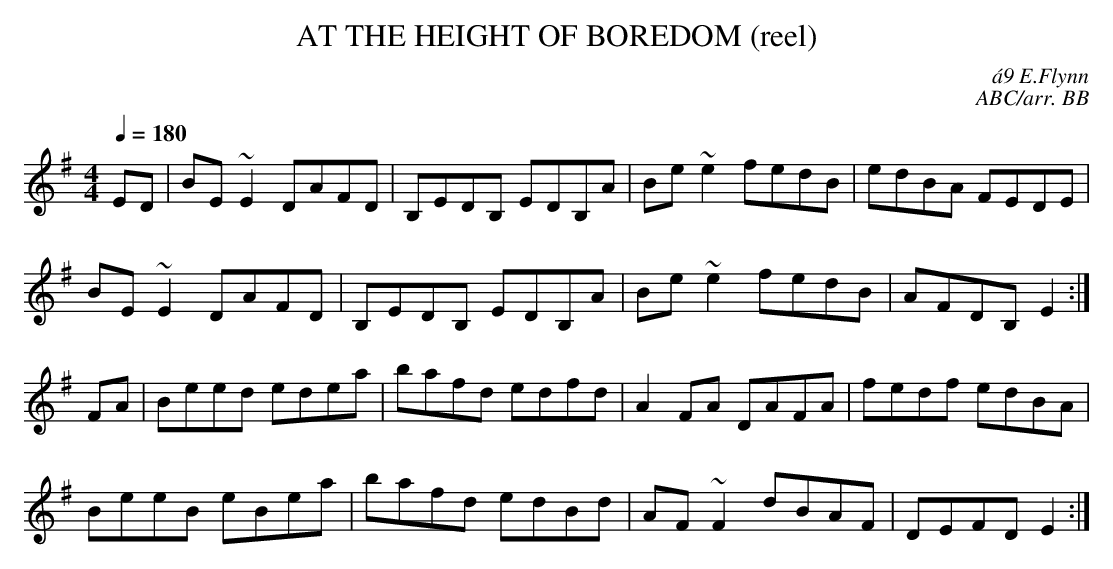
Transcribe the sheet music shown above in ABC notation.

X:1
T:AT THE HEIGHT OF BOREDOM (reel)
C:\'a9 E.Flynn
C:ABC/arr. BB
Q:1/4=180
M:4/4
L:1/8
K:Em
ED|BE~E2 DAFD|B,EDB, EDB,A|Be~e2 fedB|edBA FEDE|
BE~E2 DAFD|B,EDB, EDB,A|Be~e2 fedB|AFDB, E2:|
FA|Beed edea|bafd edfd|A2FA DAFA|fedf edBA|
BeeB eBea|bafd edBd|AF~F2 dBAF|DEFD E2:|
